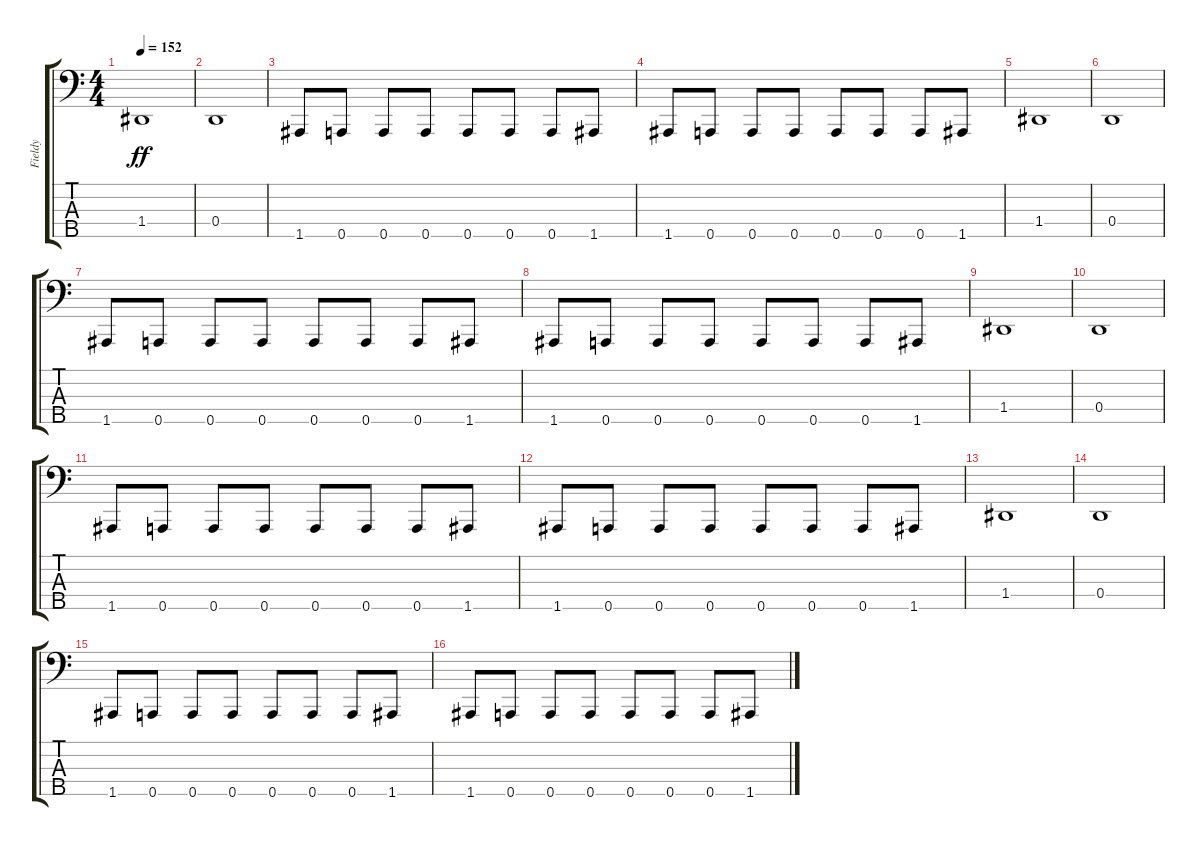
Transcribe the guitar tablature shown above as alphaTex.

\track ("Fieldy" "Fieldy") {instrument slapbass1}
\staff {score tabs}
\tuning (F2 C2 G1 D1 A0) {hide}
\ts (4 4)
\tempo 152
\clef f4
\ks c
1.4.1{dy ff} |
0.4.1 |
1.5.8 0.5.8 0.5.8 0.5.8 0.5.8 0.5.8 0.5.8 1.5.8 |
1.5.8 0.5.8 0.5.8 0.5.8 0.5.8 0.5.8 0.5.8 1.5.8 |
1.4.1 |
0.4.1 |
1.5.8 0.5.8 0.5.8 0.5.8 0.5.8 0.5.8 0.5.8 1.5.8 |
1.5.8 0.5.8 0.5.8 0.5.8 0.5.8 0.5.8 0.5.8 1.5.8 |
1.4.1 |
0.4.1 |
1.5.8 0.5.8 0.5.8 0.5.8 0.5.8 0.5.8 0.5.8 1.5.8 |
1.5.8 0.5.8 0.5.8 0.5.8 0.5.8 0.5.8 0.5.8 1.5.8 |
1.4.1 |
0.4.1 |
1.5.8 0.5.8 0.5.8 0.5.8 0.5.8 0.5.8 0.5.8 1.5.8 |
1.5.8 0.5.8 0.5.8 0.5.8 0.5.8 0.5.8 0.5.8 1.5.8
